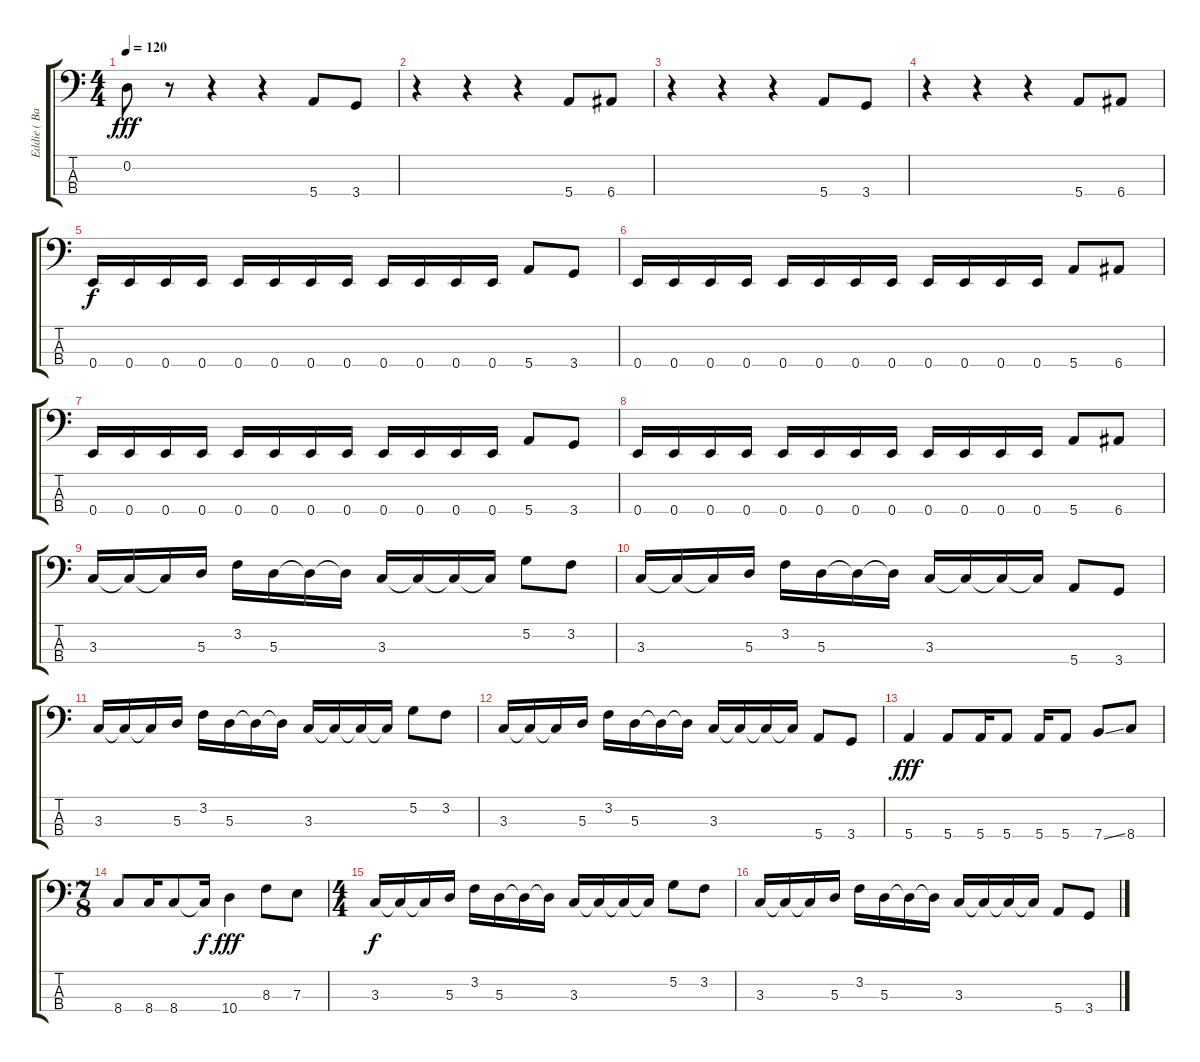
\track ("Eddie ( Bass )" "Eddie ( Ba") {instrument electricbassfinger}
\staff {score tabs}
\tuning (G2 D2 A1 E1) {hide}
\ts (4 4)
\tempo 120
\clef f4
\ks c
0.2.8{dy fff} r.8 r.4 r.4 5.4.8 3.4.8 |
r.4 r.4 r.4 5.4.8 6.4.8 |
r.4 r.4 r.4 5.4.8 3.4.8 |
r.4 r.4 r.4 5.4.8 6.4.8 |
0.4.16{dy f} 0.4.16 0.4.16 0.4.16 0.4.16 0.4.16 0.4.16 0.4.16 0.4.16 0.4.16 0.4.16 0.4.16 5.4.8 3.4.8 |
0.4.16 0.4.16 0.4.16 0.4.16 0.4.16 0.4.16 0.4.16 0.4.16 0.4.16 0.4.16 0.4.16 0.4.16 5.4.8 6.4.8 |
0.4.16 0.4.16 0.4.16 0.4.16 0.4.16 0.4.16 0.4.16 0.4.16 0.4.16 0.4.16 0.4.16 0.4.16 5.4.8 3.4.8 |
0.4.16 0.4.16 0.4.16 0.4.16 0.4.16 0.4.16 0.4.16 0.4.16 0.4.16 0.4.16 0.4.16 0.4.16 5.4.8 6.4.8 |
3.3.16 3.3{t}.16 3.3{t}.16 5.3.16 3.2.16 5.3.16 5.3{t}.16 5.3{t}.16 3.3.16 3.3{t}.16 3.3{t}.16 3.3{t}.16 5.2.8 3.2.8 |
3.3.16 3.3{t}.16 3.3{t}.16 5.3.16 3.2.16 5.3.16 5.3{t}.16 5.3{t}.16 3.3.16 3.3{t}.16 3.3{t}.16 3.3{t}.16 5.4.8 3.4.8 |
3.3.16 3.3{t}.16 3.3{t}.16 5.3.16 3.2.16 5.3.16 5.3{t}.16 5.3{t}.16 3.3.16 3.3{t}.16 3.3{t}.16 3.3{t}.16 5.2.8 3.2.8 |
3.3.16 3.3{t}.16 3.3{t}.16 5.3.16 3.2.16 5.3.16 5.3{t}.16 5.3{t}.16 3.3.16 3.3{t}.16 3.3{t}.16 3.3{t}.16 5.4.8 3.4.8 |
5.4.4{dy fff} 5.4.8 5.4.16 5.4.8 5.4.16 5.4.8 7.4{ss}.8 8.4.8 |
\ts (7 8)
8.4.8 8.4.16 8.4.8 8.4{t}.16{dy f} 10.4.4{dy fff} 8.3.8 7.3.8 |
\ts (4 4)
3.3.16{dy f} 3.3{t}.16 3.3{t}.16 5.3.16 3.2.16 5.3.16 5.3{t}.16 5.3{t}.16 3.3.16 3.3{t}.16 3.3{t}.16 3.3{t}.16 5.2.8 3.2.8 |
3.3.16 3.3{t}.16 3.3{t}.16 5.3.16 3.2.16 5.3.16 5.3{t}.16 5.3{t}.16 3.3.16 3.3{t}.16 3.3{t}.16 3.3{t}.16 5.4.8 3.4.8
